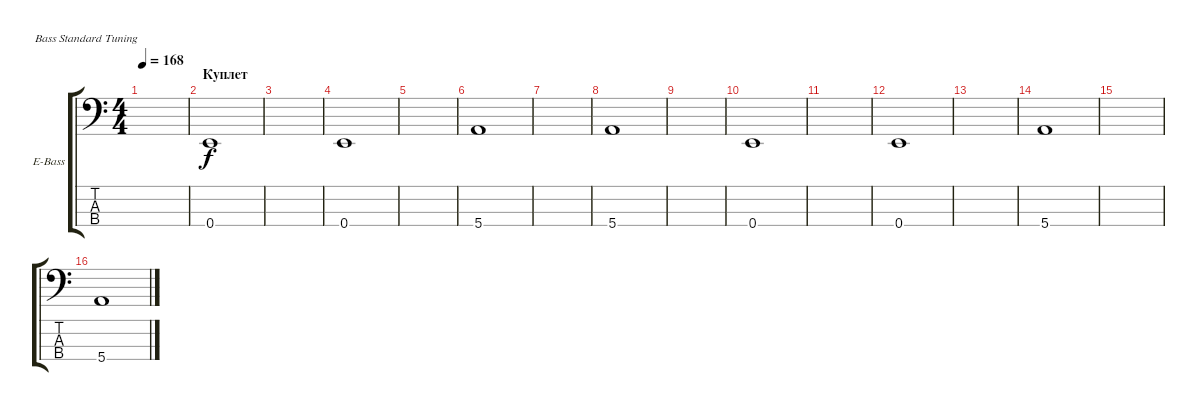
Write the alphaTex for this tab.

\defaultSystemsLayout 4
\bracketExtendMode groupsimilarinstruments
\firstSystemTrackNameOrientation horizontal
\otherSystemsTrackNameOrientation horizontal
\track ("А. Андреев" "E-Bass") {instrument electricbassfinger}
\staff {score tabs}
\tuning (G2 D2 A1 E1)
\ts (4 4)
\tempo 168
\clef f4
\ks c
|
\section ("" "Куплет ")
0.4.1 |
|
0.4.1 |
|
5.4.1 |
|
5.4.1 |
|
0.4.1 |
|
0.4.1 |
|
5.4.1 |
|
5.4.1
